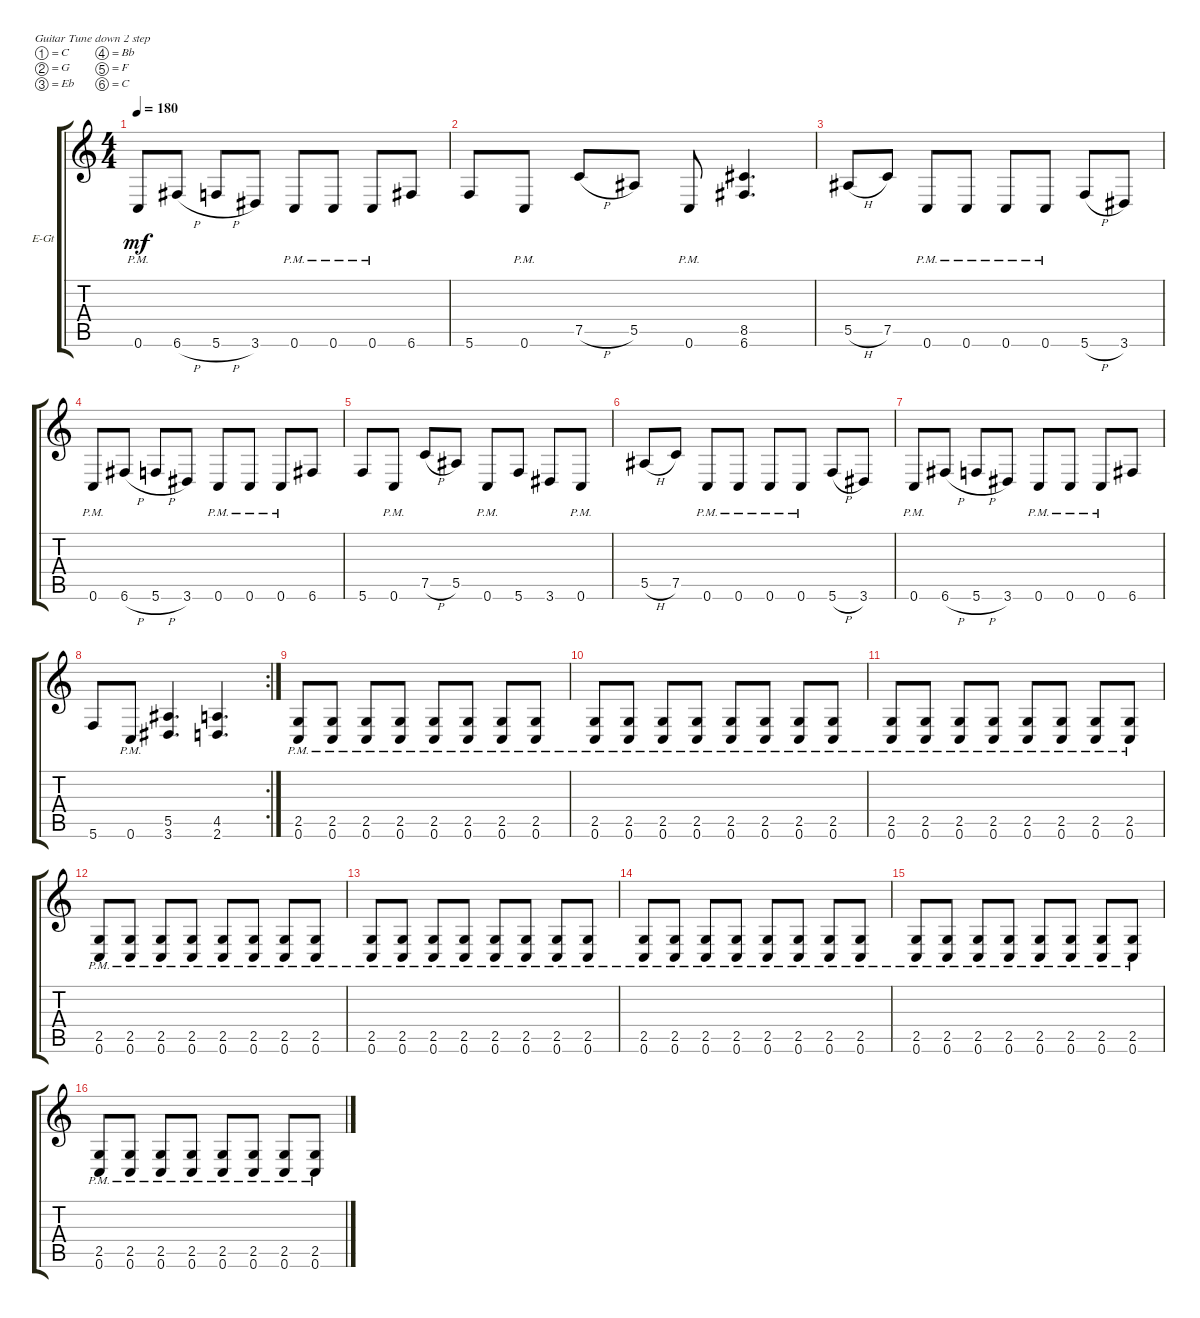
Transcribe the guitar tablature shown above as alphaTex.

\defaultSystemsLayout 4
\bracketExtendMode groupsimilarinstruments
\firstSystemTrackNameOrientation horizontal
\otherSystemsTrackNameOrientation horizontal
\track ("Rhythm" "E-Gt") {instrument distortionguitar}
\staff {score tabs}
\tuning (C4 G3 Eb3 Bb2 F2 C2)
\ts (4 4)
\tempo 180
\clef g2
\ks c
0.6{pm}.8{dy mf} 6.6{h}.8 5.6{h}.8 3.6.8 0.6{pm}.8 0.6{pm}.8 0.6{pm}.8 6.6.8 |
5.6.8 0.6{pm}.8 7.5{h}.8 5.5.8 0.6{pm}.8 (6.6 8.5).4{d} |
5.5{h}.8 7.5.8 0.6{pm}.8 0.6{pm}.8 0.6{pm}.8 0.6{pm}.8 5.6{h}.8 3.6.8 |
0.6{pm}.8 6.6{h}.8 5.6{h}.8 3.6.8 0.6{pm}.8 0.6{pm}.8 0.6{pm}.8 6.6.8 |
5.6.8 0.6{pm}.8 7.5{h}.8 5.5.8 0.6{pm}.8 5.6.8 3.6.8 0.6{pm}.8 |
5.5{h}.8 7.5.8 0.6{pm}.8 0.6{pm}.8 0.6{pm}.8 0.6{pm}.8 5.6{h}.8 3.6.8 |
0.6{pm}.8 6.6{h}.8 5.6{h}.8 3.6.8 0.6{pm}.8 0.6{pm}.8 0.6{pm}.8 6.6.8 |
\rc 2
5.6.8 0.6{pm}.8 (5.5 3.6).4{d} (4.5 2.6).4{d} |
(0.6{pm} 2.5{pm}).8 (2.5{pm} 0.6{pm}).8 (2.5{pm} 0.6{pm}).8 (2.5{pm} 0.6{pm}).8 (2.5{pm} 0.6{pm}).8 (2.5{pm} 0.6{pm}).8 (2.5{pm} 0.6{pm}).8 (2.5{pm} 0.6{pm}).8 |
(2.5{pm} 0.6{pm}).8 (2.5{pm} 0.6{pm}).8 (2.5{pm} 0.6{pm}).8 (2.5{pm} 0.6{pm}).8 (2.5{pm} 0.6{pm}).8 (2.5{pm} 0.6{pm}).8 (2.5{pm} 0.6{pm}).8 (2.5{pm} 0.6{pm}).8 |
(2.5{pm} 0.6{pm}).8 (2.5{pm} 0.6{pm}).8 (2.5{pm} 0.6{pm}).8 (2.5{pm} 0.6{pm}).8 (2.5{pm} 0.6{pm}).8 (2.5{pm} 0.6{pm}).8 (2.5{pm} 0.6{pm}).8 (2.5{pm} 0.6{pm}).8 |
(0.6{pm} 2.5{pm}).8 (2.5{pm} 0.6{pm}).8 (2.5{pm} 0.6{pm}).8 (2.5{pm} 0.6{pm}).8 (2.5{pm} 0.6{pm}).8 (2.5{pm} 0.6{pm}).8 (2.5{pm} 0.6{pm}).8 (2.5{pm} 0.6{pm}).8 |
(2.5{pm} 0.6{pm}).8 (2.5{pm} 0.6{pm}).8 (2.5{pm} 0.6{pm}).8 (2.5{pm} 0.6{pm}).8 (2.5{pm} 0.6{pm}).8 (2.5{pm} 0.6{pm}).8 (2.5{pm} 0.6{pm}).8 (2.5{pm} 0.6{pm}).8 |
(2.5{pm} 0.6{pm}).8 (2.5{pm} 0.6{pm}).8 (2.5{pm} 0.6{pm}).8 (2.5{pm} 0.6{pm}).8 (2.5{pm} 0.6{pm}).8 (2.5{pm} 0.6{pm}).8 (2.5{pm} 0.6{pm}).8 (2.5{pm} 0.6{pm}).8 |
(0.6{pm} 2.5{pm}).8 (2.5{pm} 0.6{pm}).8 (2.5{pm} 0.6{pm}).8 (2.5{pm} 0.6{pm}).8 (2.5{pm} 0.6{pm}).8 (2.5{pm} 0.6{pm}).8 (2.5{pm} 0.6{pm}).8 (2.5{pm} 0.6{pm}).8 |
(2.5{pm} 0.6{pm}).8 (2.5{pm} 0.6{pm}).8 (2.5{pm} 0.6{pm}).8 (2.5{pm} 0.6{pm}).8 (2.5{pm} 0.6{pm}).8 (2.5{pm} 0.6{pm}).8 (2.5{pm} 0.6{pm}).8 (2.5{pm} 0.6{pm}).8
